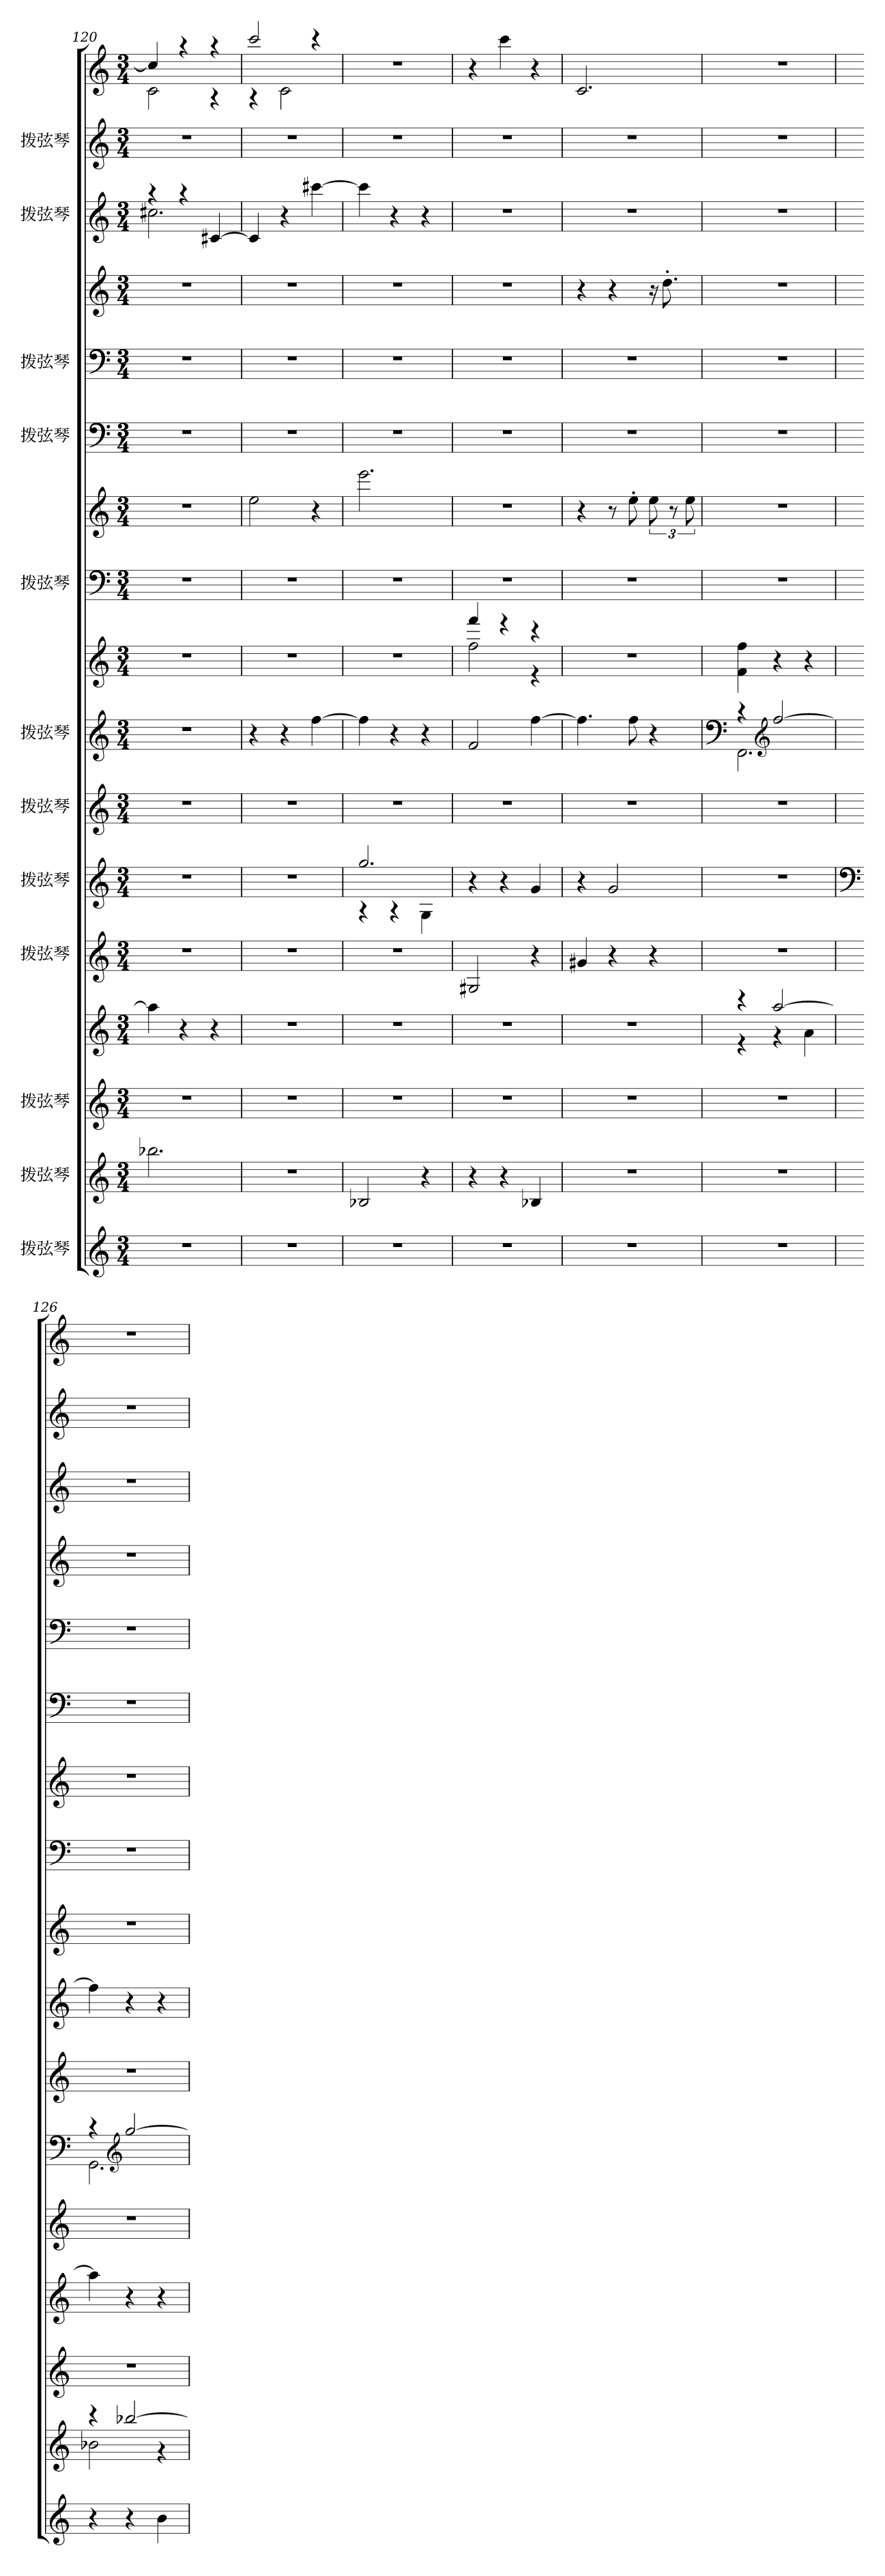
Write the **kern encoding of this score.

**kern	**kern	**kern	**kern	**kern	**kern	**kern	**kern	**kern	**kern	**kern	**kern	**kern	**kern	**kern	**kern	**kern
*part12	*part11	*part10	*part10	*part9	*part8	*part7	*part6	*part6	*part5	*part5	*part4	*part3	*part3	*part2	*part1	*part1
*staff17	*staff16	*staff15	*staff14	*staff13	*staff12	*staff11	*staff10	*staff9	*staff8	*staff7	*staff6	*staff5	*staff4	*staff3	*staff2	*staff1
*I"拨弦琴	*I"拨弦琴	*I"拨弦琴	*	*I"拨弦琴	*I"拨弦琴	*I"拨弦琴	*I"拨弦琴	*	*I"拨弦琴	*	*I"拨弦琴	*I"拨弦琴	*	*I"拨弦琴	*I"拨弦琴	*
!!LO:PB:g=z
*clefG2	*clefG2	*clefG2	*clefG2	*clefG2	*clefG2	*clefG2	*clefG2	*clefG2	*clefF4	*clefG2	*clefF4	*clefF4	*clefG2	*clefG2	*clefG2	*clefG2
*k[]	*k[]	*k[]	*k[]	*k[]	*k[]	*k[]	*k[]	*k[]	*k[]	*k[]	*k[]	*k[]	*k[]	*k[]	*k[]	*k[]
*M3/4	*M3/4	*M3/4	*M3/4	*M3/4	*M3/4	*M3/4	*M3/4	*M3/4	*M3/4	*M3/4	*M3/4	*M3/4	*M3/4	*M3/4	*M3/4	*M3/4
=120	=120	=120	=120	=120	=120	=120	=120	=120	=120	=120	=120	=120	=120	=120	=120	=120
*	*	*	*	*	*	*	*	*	*	*	*	*	*	*^	*	*^
2.r	2.bb-X\	2.r	4aa\]	2.r	2.r	2.r	2.r	2.r	2.r	2.r	2.r	2.r	2.r	4r	2.cc#X\	2.r	4cc/]	2c\
.	.	.	4r	.	.	.	.	.	.	.	.	.	.	4r	.	.	4r	.
.	.	.	4r	.	.	.	.	.	.	.	.	.	.	[4c#X/	.	.	4r	4r
*	*	*	*	*	*	*	*	*	*	*	*	*	*	*v	*v	*	*	*
=121	=121	=121	=121	=121	=121	=121	=121	=121	=121	=121	=121	=121	=121	=121	=121	=121	=121
2.r	2.r	2.r	2.r	2.r	2.r	2.r	4r	2.r	2.r	2ee\	2.r	2.r	2.r	4c#/]	2.r	2ccc/	4r
.	.	.	.	.	.	.	4r	.	.	.	.	.	.	4r	.	.	2c\
.	.	.	.	.	.	.	[4ff\	.	.	4r	.	.	.	[4ccc#X\	.	4r	.
*	*	*	*	*	*	*	*	*	*	*	*	*	*	*	*	*v	*v
=122	=122	=122	=122	=122	=122	=122	=122	=122	=122	=122	=122	=122	=122	=122	=122	=122
*	*	*	*	*	*^	*	*	*	*	*	*	*	*	*	*	*
2.r	2B-X/	2.r	2.r	2.r	2.gg/	4r	2.r	4ff\]	2.r	2.r	2.eee\	2.r	2.r	2.r	4ccc#\]	2.r	2.r
.	.	.	.	.	.	4r	.	4r	.	.	.	.	.	.	4r	.	.
.	4r	.	.	.	.	4G\	.	4r	.	.	.	.	.	.	4r	.	.
*	*	*	*	*	*v	*v	*	*	*	*	*	*	*	*	*	*	*
=123	=123	=123	=123	=123	=123	=123	=123	=123	=123	=123	=123	=123	=123	=123	=123	=123
*	*	*	*	*	*	*	*	*^	*	*	*	*	*	*	*	*
2.r	4r	2.r	2.r	2G#X/	4r	2.r	2f/	4fff/	2ff\	2.r	2.r	2.r	2.r	2.r	2.r	2.r	4r
.	4r	.	.	.	4r	.	.	4r	.	.	.	.	.	.	.	.	4ccc\
.	4B-X/	.	.	4r	4g/	.	[4ff\	4r	4r	.	.	.	.	.	.	.	4r
*	*	*	*	*	*	*	*	*v	*v	*	*	*	*	*	*	*	*
=124	=124	=124	=124	=124	=124	=124	=124	=124	=124	=124	=124	=124	=124	=124	=124	=124
2.r	2.r	2.r	2.r	4g#X/	4r	2.r	4.ff\]	2.r	2.r	4r	2.r	2.r	4r	2.r	2.r	2.c/
.	.	.	.	4r	2g/	.	.	.	.	8r	.	.	4r	.	.	.
.	.	.	.	.	.	.	8ff\	.	.	8ee'\	.	.	.	.	.	.
.	.	.	.	4r	.	.	4r	.	.	12ee\	.	.	16r	.	.	.
.	.	.	.	.	.	.	.	.	.	.	.	.	8.dd'\	.	.	.
.	.	.	.	.	.	.	.	.	.	12r	.	.	.	.	.	.
.	.	.	.	.	.	.	.	.	.	12ee\	.	.	.	.	.	.
=125	=125	=125	=125	=125	=125	=125	=125	=125	=125	=125	=125	=125	=125	=125	=125	=125
*	*	*	*	*	*	*	*clefF4	*	*	*	*	*	*	*	*	*
*	*	*	*^	*	*	*	*^	*	*	*	*	*	*	*	*	*
2.r	2.r	2.r	4r	4r	2.r	2.r	2.r	4r	2.FF\	4f\ 4ff\	2.r	2.r	2.r	2.r	2.r	2.r	2.r	2.r
*	*	*	*	*	*	*	*	*clefG2	*	*	*	*	*	*	*	*	*	*
.	.	.	[2aa/	4r	.	.	.	[2ff/	.	4r	.	.	.	.	.	.	.	.
.	.	.	.	4a\	.	.	.	.	.	4r	.	.	.	.	.	.	.	.
*	*	*	*v	*v	*	*	*	*v	*v	*	*	*	*	*	*	*	*	*
=126	=126	=126	=126	=126	=126	=126	=126	=126	=126	=126	=126	=126	=126	=126	=126	=126
*	*	*	*	*	*clefF4	*	*	*	*	*	*	*	*	*	*	*
*	*^	*	*	*	*^	*	*	*	*	*	*	*	*	*	*	*
4r	4r	2b-X\	2.r	4aa\]	2.r	4r	2.GG\	2.r	4ff\]	2.r	2.r	2.r	2.r	2.r	2.r	2.r	2.r	2.r
*	*	*	*	*	*	*clefG2	*	*	*	*	*	*	*	*	*	*	*	*
4r	[2bb-X/	.	.	4r	.	[2gg/	.	.	4r	.	.	.	.	.	.	.	.	.
4b\	.	4r	.	4r	.	.	.	.	4r	.	.	.	.	.	.	.	.	.
*	*v	*v	*	*	*	*v	*v	*	*	*	*	*	*	*	*	*	*	*
=	=	=	=	=	=	=	=	=	=	=	=	=	=	=	=	=
*-	*-	*-	*-	*-	*-	*-	*-	*-	*-	*-	*-	*-	*-	*-	*-	*-
